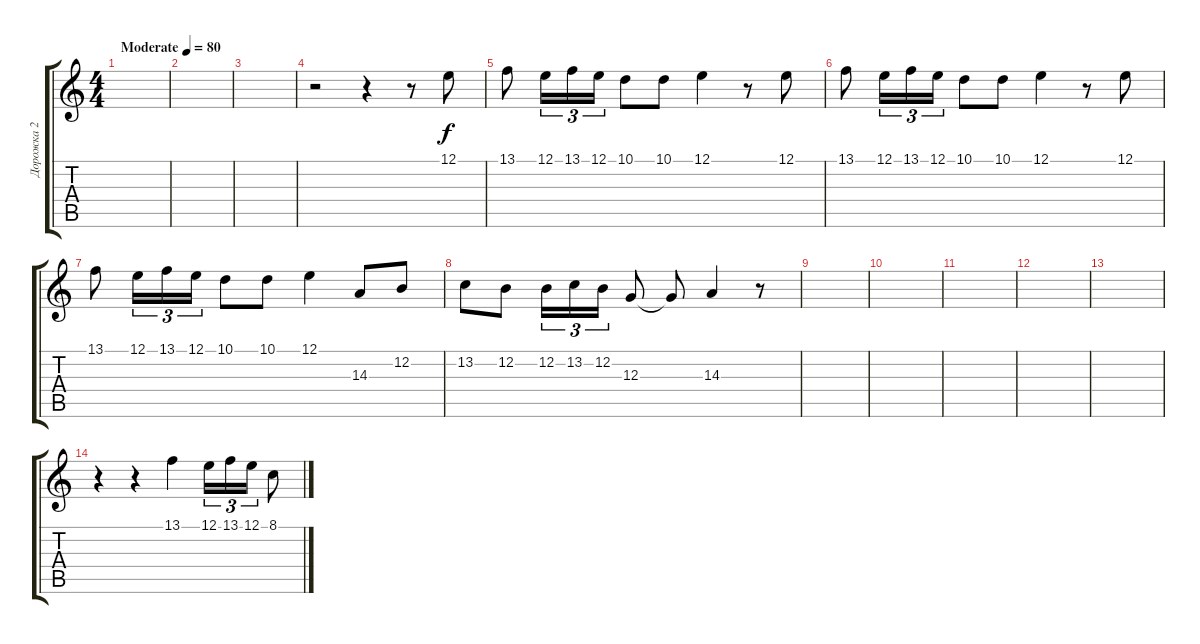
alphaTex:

\track ("Дорожка 2" "Дорожка 2") {instrument panflute}
\staff {score tabs}
\tuning (E4 B3 G3 D3 A2 E2) {hide}
\ts (4 4)
\tempo (80 "Moderate")
\clef g2
\ks c
|
|
|
r.2 r.4 r.8 12.1.8 |
13.1.8 12.1.16{tu (3 2)} 13.1.16{tu (3 2)} 12.1.16{tu (3 2)} 10.1.8 10.1.8 12.1.4 r.8 12.1.8 |
13.1.8 12.1.16{tu (3 2)} 13.1.16{tu (3 2)} 12.1.16{tu (3 2)} 10.1.8 10.1.8 12.1.4 r.8 12.1.8 |
13.1.8 12.1.16{tu (3 2)} 13.1.16{tu (3 2)} 12.1.16{tu (3 2)} 10.1.8 10.1.8 12.1.4 14.3.8 12.2.8 |
13.2.8 12.2.8 12.2.16{tu (3 2)} 13.2.16{tu (3 2)} 12.2.16{tu (3 2)} 12.3.8 12.3{t}.8 14.3.4 r.8 |
|
|
|
|
|
r.4 r.4 13.1.4 12.1.16{tu (3 2)} 13.1.16{tu (3 2)} 12.1.16{tu (3 2)} 8.1.8
